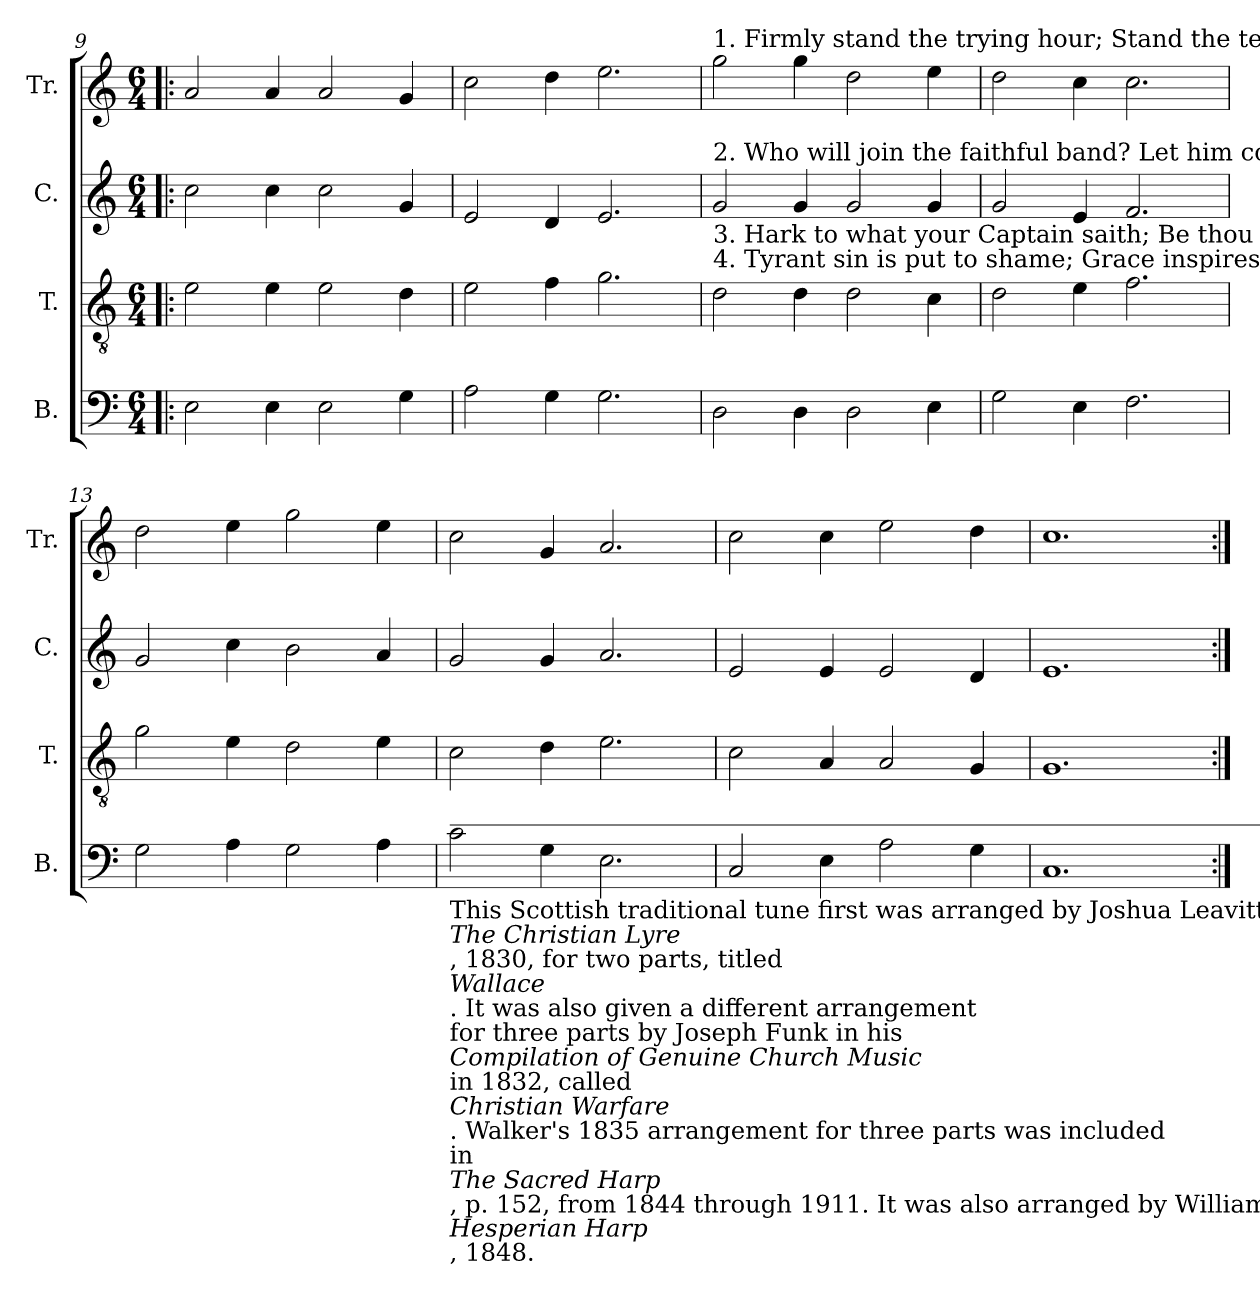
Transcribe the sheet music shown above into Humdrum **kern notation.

**kern	**kern	**kern	**kern
*part4	*part3	*part2	*part1
*staff4	*staff3	*staff2	*staff1
*I"B.	*I"T.	*I"C.	*I"Tr.
*I'B.	*I'T.	*I'C.	*I'Tr.
*clefF4	*clefGv2	*clefG2	*clefG2
*k[]	*k[]	*k[]	*k[]
*M6/4	*M6/4	*M6/4	*M6/4
=9!|:	=9!|:	=9!|:	=9!|:
2E!\	2e!\	2cc!\	2a!/
4E!\	4e!\	4cc!\	4a!/
2E!\	2e!\	2cc!\	2a!/
4G!\	4d!\	4g!/	4g!/
=10	=10	=10	=10
2A!\	2e!\	2e!/	2cc!\
4G!\	4f!\	4d!/	4dd!\
2.G!\	2.g!\	2.e!/	2.ee!\
=11	=11	=11	=11
!	!	!	!LO:TX:a:t=1. Firmly stand the  trying   hour;    Stand the tempter's utmost power,   Spurn his  sla – ve – ry.
!	!	!LO:TX:a:t=2. Who will join the  faithful  band?  Let him come with heart and hand,  Let  him  face  the  foe.	!
!	!	!LO:TX:b:t=3. Hark to what your Captain saith;   Be  thou  faithful   un – to   death;   Take  the  crown of life.	!
!	!LO:TX:a:t=4. Tyrant  sin   is     put  to  shame;  Grace inspires the hallowed flame;  God the crown will give.	!	!
2D!\	2d!\	2g!/	2gg!\
4D!\	4d!\	4g!/	4gg!\
2D!\	2d!\	2g!/	2dd!\
4E!\	4c!\	4g!/	4ee!\
=12	=12	=12	=12
2G!\	2d!\	2g!/	2dd!\
4E!\	4e!\	4e!/	4cc!\
2.F!\	2.f!\	2.f!/	2.cc!\
=13	=13	=13	=13
2G!\	2g!\	2g!/	2dd!\
4A!\	4e!\	4cc!\	4ee!\
2G!\	2d!\	2b!\	2gg!\
4A!\	4e!\	4a!/	4ee!\
=14	=14	=14	=14
!LO:TX:a:t=___________________________________________________________________________________________________________________________________________	!	!	!
!LO:TX:b:t=This Scottish traditional tune first was arranged by Joshua Leavitt in	!	!	!
!LO:TX:b:i:t=The Christian Lyre	!	!	!
!LO:TX:b:t=, 1830, for two parts, titled	!	!	!
!LO:TX:b:i:t=Wallace	!	!	!
!LO:TX:b:t=. It was also given a different arrangement	!	!	!
!LO:TX:b:t=for three parts by Joseph Funk in his	!	!	!
!LO:TX:b:i:t=Compilation of Genuine Church Music	!	!	!
!LO:TX:b:t=in 1832, called	!	!	!
!LO:TX:b:i:t=Christian Warfare	!	!	!
!LO:TX:b:t=. Walker's 1835 arrangement for three parts was included	!	!	!
!LO:TX:b:t=in	!	!	!
!LO:TX:b:i:t=The Sacred Harp	!	!	!
!LO:TX:b:t=, p. 152, from 1844 through 1911. It was also arranged by William Hauser in his	!	!	!
!LO:TX:b:i:t=Hesperian Harp	!	!	!
!LO:TX:b:t=, 1848.	!	!	!
2c!\	2c!\	2g!/	2cc!\
4G!\	4d!\	4g!/	4g!/
2.E!\	2.e!\	2.a!/	2.a!/
=15	=15	=15	=15
2C!/	2c!\	2e!/	2cc!\
4E!\	4A!/	4e!/	4cc!\
2A!\	2A!/	2e!/	2ee!\
4G!\	4G!/	4d!/	4dd!\
=16	=16	=16	=16
1.C!	1.G!	1.e!	1.cc!
=:|!	=:|!	=:|!	=:|!
*-	*-	*-	*-
